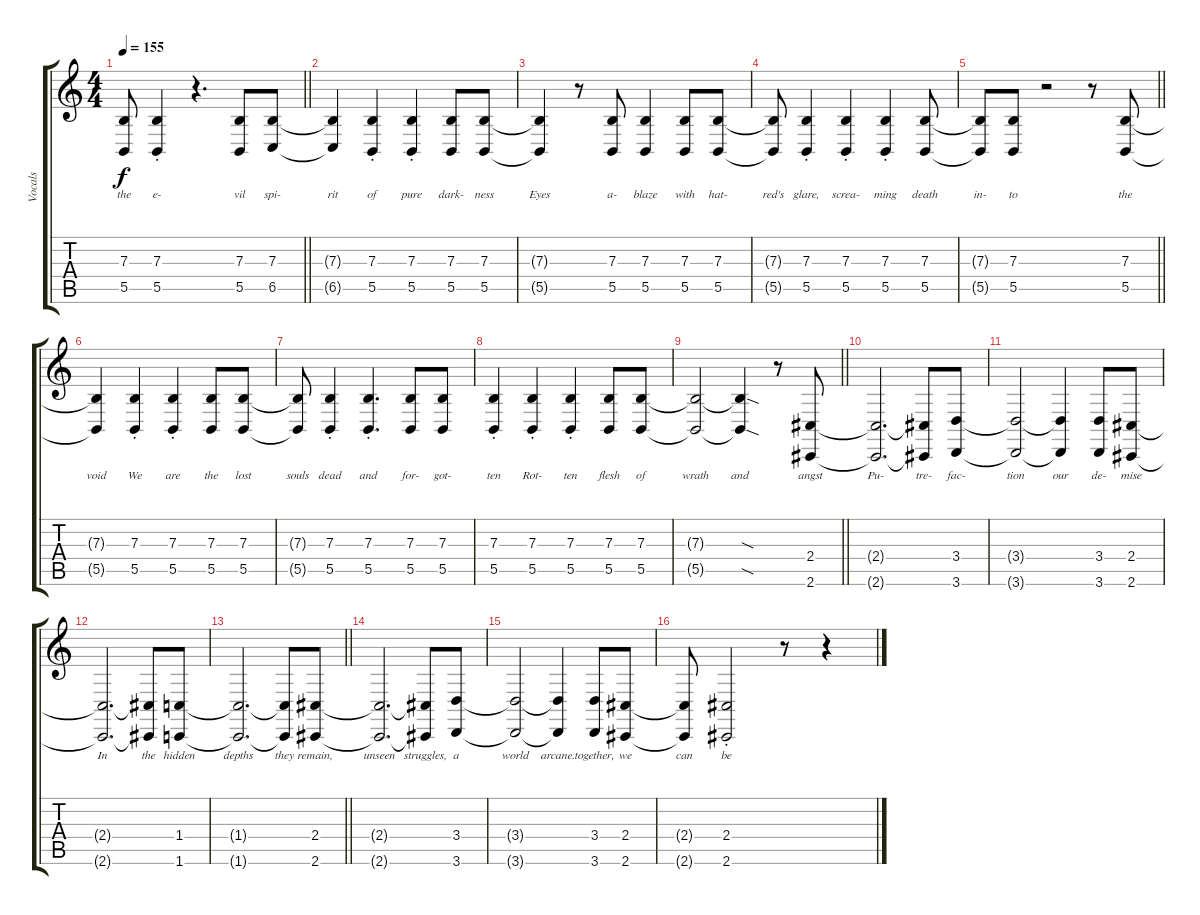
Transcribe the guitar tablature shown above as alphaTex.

\track ("Vocals" "Vocals") {instrument oboe}
\staff {score tabs}
\tuning (Db4 Ab3 E3 B2 Gb2 B1) {hide}
\ts (4 4)
\tempo 155
\clef g2
\barLineRight lightlight
\ks c
(7.3{t} 5.5{t}).8{lyrics (0 "the") lyrics (1 "") lyrics (2 "") lyrics (3 "") lyrics (4 "") dy f} (7.3{st} 5.5{st}).4{lyrics (0 "e-") lyrics (1 "") lyrics (2 "") lyrics (3 "") lyrics (4 "")} r.4{d} (7.3 5.5).8{lyrics (0 "vil") lyrics (1 "") lyrics (2 "") lyrics (3 "") lyrics (4 "")} (7.3 6.5).8{lyrics (0 "spi-") lyrics (1 "") lyrics (2 "") lyrics (3 "") lyrics (4 "")} |
(7.3{t} 6.5{t}).4{lyrics (0 "rit") lyrics (1 "") lyrics (2 "") lyrics (3 "") lyrics (4 "")} (7.3{st} 5.5{st}).4{lyrics (0 "of") lyrics (1 "") lyrics (2 "") lyrics (3 "") lyrics (4 "")} (7.3{st} 5.5{st}).4{lyrics (0 "pure") lyrics (1 "") lyrics (2 "") lyrics (3 "") lyrics (4 "")} (7.3 5.5).8{lyrics (0 "dark-") lyrics (1 "") lyrics (2 "") lyrics (3 "") lyrics (4 "")} (7.3 5.5).8{lyrics (0 "ness") lyrics (1 "") lyrics (2 "") lyrics (3 "") lyrics (4 "")} |
(7.3{t} 5.5{t}).4{lyrics (0 "Eyes") lyrics (1 "") lyrics (2 "") lyrics (3 "") lyrics (4 "")} r.8 (7.3 5.5).8{lyrics (0 "a-") lyrics (1 "") lyrics (2 "") lyrics (3 "") lyrics (4 "")} (7.3 5.5).4{lyrics (0 "blaze") lyrics (1 "") lyrics (2 "") lyrics (3 "") lyrics (4 "")} (7.3 5.5).8{lyrics (0 "with") lyrics (1 "") lyrics (2 "") lyrics (3 "") lyrics (4 "")} (7.3 5.5).8{lyrics (0 "hat-") lyrics (1 "") lyrics (2 "") lyrics (3 "") lyrics (4 "")} |
(7.3{t} 5.5{t}).8{lyrics (0 "red's") lyrics (1 "") lyrics (2 "") lyrics (3 "") lyrics (4 "")} (7.3{st} 5.5{st}).4{lyrics (0 "glare,") lyrics (1 "") lyrics (2 "") lyrics (3 "") lyrics (4 "")} (7.3{st} 5.5{st}).4{lyrics (0 "screa-") lyrics (1 "") lyrics (2 "") lyrics (3 "") lyrics (4 "")} (7.3{st} 5.5{st}).4{lyrics (0 "ming") lyrics (1 "") lyrics (2 "") lyrics (3 "") lyrics (4 "")} (7.3 5.5).8{lyrics (0 "death") lyrics (1 "") lyrics (2 "") lyrics (3 "") lyrics (4 "")} |
\barLineRight lightlight
(7.3{t} 5.5{t}).8{lyrics (0 "in-") lyrics (1 "") lyrics (2 "") lyrics (3 "") lyrics (4 "")} (7.3 5.5).8{lyrics (0 "to") lyrics (1 "") lyrics (2 "") lyrics (3 "") lyrics (4 "")} r.2 r.8 (7.3 5.5).8{lyrics (0 "the") lyrics (1 "") lyrics (2 "") lyrics (3 "") lyrics (4 "")} |
(7.3{t} 5.5{t}).4{lyrics (0 "void") lyrics (1 "") lyrics (2 "") lyrics (3 "") lyrics (4 "")} (7.3{st} 5.5{st}).4{lyrics (0 "We") lyrics (1 "") lyrics (2 "") lyrics (3 "") lyrics (4 "")} (7.3{st} 5.5{st}).4{lyrics (0 "are") lyrics (1 "") lyrics (2 "") lyrics (3 "") lyrics (4 "")} (7.3 5.5).8{lyrics (0 "the") lyrics (1 "") lyrics (2 "") lyrics (3 "") lyrics (4 "")} (7.3 5.5).8{lyrics (0 "lost") lyrics (1 "") lyrics (2 "") lyrics (3 "") lyrics (4 "")} |
(7.3{t} 5.5{t}).8{lyrics (0 "souls") lyrics (1 "") lyrics (2 "") lyrics (3 "") lyrics (4 "")} (7.3{st} 5.5{st}).4{lyrics (0 "dead") lyrics (1 "") lyrics (2 "") lyrics (3 "") lyrics (4 "")} (7.3{st} 5.5{st}).4{d lyrics (0 "and") lyrics (1 "") lyrics (2 "") lyrics (3 "") lyrics (4 "")} (7.3 5.5).8{lyrics (0 "for-") lyrics (1 "") lyrics (2 "") lyrics (3 "") lyrics (4 "")} (7.3 5.5).8{lyrics (0 "got-") lyrics (1 "") lyrics (2 "") lyrics (3 "") lyrics (4 "")} |
(7.3{st} 5.5{st}).4{lyrics (0 "ten") lyrics (1 "") lyrics (2 "") lyrics (3 "") lyrics (4 "")} (7.3{st} 5.5{st}).4{lyrics (0 "Rot-") lyrics (1 "") lyrics (2 "") lyrics (3 "") lyrics (4 "")} (7.3{st} 5.5{st}).4{lyrics (0 "ten") lyrics (1 "") lyrics (2 "") lyrics (3 "") lyrics (4 "")} (7.3 5.5).8{lyrics (0 "flesh") lyrics (1 "") lyrics (2 "") lyrics (3 "") lyrics (4 "")} (7.3 5.5).8{lyrics (0 "of") lyrics (1 "") lyrics (2 "") lyrics (3 "") lyrics (4 "")} |
\barLineRight lightlight
(7.3{t} 5.5{t}).2{lyrics (0 "wrath") lyrics (1 "") lyrics (2 "") lyrics (3 "") lyrics (4 "")} (7.3{sod t} 5.5{sod t}).4{lyrics (0 "and") lyrics (1 "") lyrics (2 "") lyrics (3 "") lyrics (4 "")} r.8 (2.4 2.6).8{lyrics (0 "angst") lyrics (1 "") lyrics (2 "") lyrics (3 "") lyrics (4 "")} |
\section ("" "")
(2.4{t} 2.6{t}).2{d lyrics (0 "Pu-") lyrics (1 "") lyrics (2 "") lyrics (3 "") lyrics (4 "")} (2.4{t} 2.6{t}).8{lyrics (0 "tre-") lyrics (1 "") lyrics (2 "") lyrics (3 "") lyrics (4 "")} (3.4 3.6).8{lyrics (0 "fac-") lyrics (1 "") lyrics (2 "") lyrics (3 "") lyrics (4 "")} |
(3.4{t} 3.6{t}).2{lyrics (0 "tion") lyrics (1 "") lyrics (2 "") lyrics (3 "") lyrics (4 "")} (3.4{t} 3.6{t}).4{lyrics (0 "our") lyrics (1 "") lyrics (2 "") lyrics (3 "") lyrics (4 "")} (3.4 3.6).8{lyrics (0 "de-") lyrics (1 "") lyrics (2 "") lyrics (3 "") lyrics (4 "")} (2.4 2.6).8{lyrics (0 "mise") lyrics (1 "") lyrics (2 "") lyrics (3 "") lyrics (4 "")} |
(2.4{t} 2.6{t}).2{d lyrics (0 "In") lyrics (1 "") lyrics (2 "") lyrics (3 "") lyrics (4 "")} (2.4{t} 2.6{t}).8{lyrics (0 "the") lyrics (1 "") lyrics (2 "") lyrics (3 "") lyrics (4 "")} (1.4 1.6).8{lyrics (0 "hidden") lyrics (1 "") lyrics (2 "") lyrics (3 "") lyrics (4 "")} |
\barLineRight lightlight
(1.4{t} 1.6{t}).2{d lyrics (0 "depths") lyrics (1 "") lyrics (2 "") lyrics (3 "") lyrics (4 "")} (1.4{t} 1.6{t}).8{lyrics (0 "they") lyrics (1 "") lyrics (2 "") lyrics (3 "") lyrics (4 "")} (2.4 2.6).8{lyrics (0 "remain,") lyrics (1 "") lyrics (2 "") lyrics (3 "") lyrics (4 "")} |
(2.4{t} 2.6{t}).2{d lyrics (0 "unseen") lyrics (1 "") lyrics (2 "") lyrics (3 "") lyrics (4 "")} (2.4{t} 2.6{t}).8{lyrics (0 "struggles,") lyrics (1 "") lyrics (2 "") lyrics (3 "") lyrics (4 "")} (3.4 3.6).8{lyrics (0 "a") lyrics (1 "") lyrics (2 "") lyrics (3 "") lyrics (4 "")} |
(3.4{t} 3.6{t}).2{lyrics (0 "world") lyrics (1 "") lyrics (2 "") lyrics (3 "") lyrics (4 "")} (3.4{t} 3.6{t}).4{lyrics (0 "arcane.") lyrics (1 "") lyrics (2 "") lyrics (3 "") lyrics (4 "")} (3.4 3.6).8{lyrics (0 "together,") lyrics (1 "") lyrics (2 "") lyrics (3 "") lyrics (4 "")} (2.4 2.6).8{lyrics (0 "we") lyrics (1 "") lyrics (2 "") lyrics (3 "") lyrics (4 "")} |
(2.4{t} 2.6{t}).8{lyrics (0 "can") lyrics (1 "") lyrics (2 "") lyrics (3 "") lyrics (4 "")} (2.4{st} 2.6{st}).2{lyrics (0 "be") lyrics (1 "") lyrics (2 "") lyrics (3 "") lyrics (4 "")} r.8 r.4
